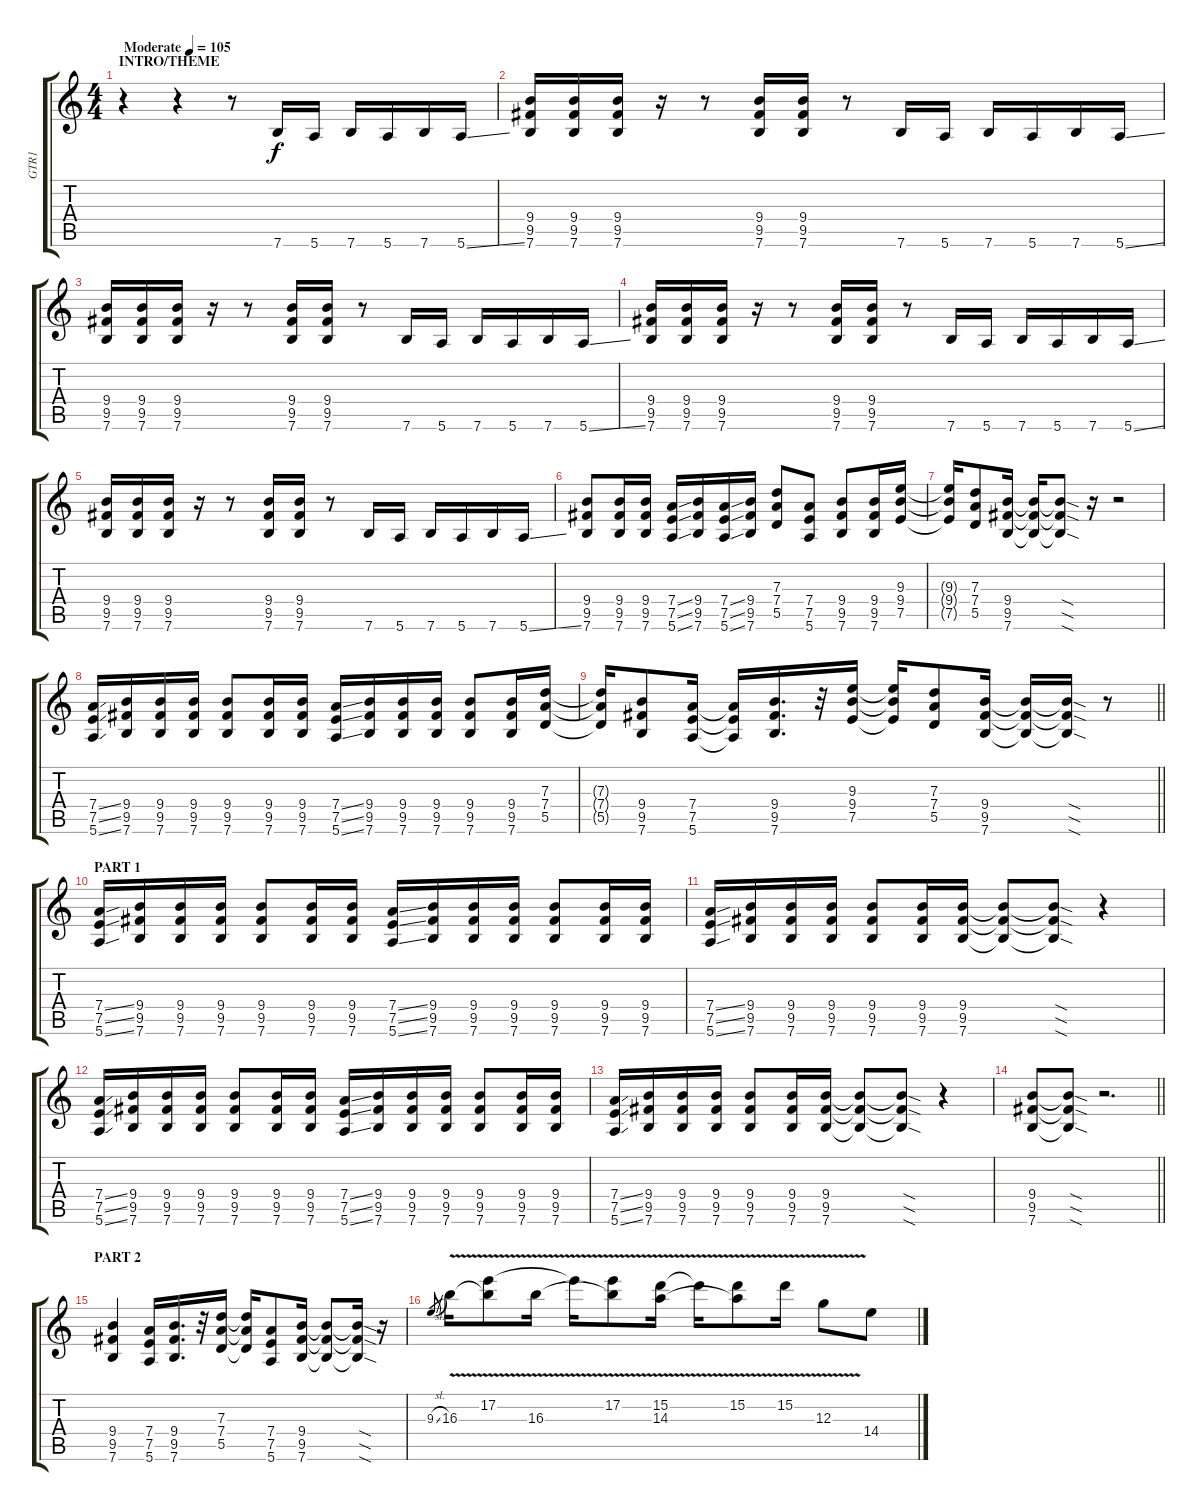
\track ("GTR1" "GTR1") {instrument distortionguitar}
\staff {score tabs}
\tuning (E4 B3 G3 D3 A2 E2) {hide}
\ts (4 4)
\section ("" "INTRO/THEME")
\tempo (105 "Moderate")
\clef g2
\ks c
r.4{dy f instrument distortionguitar} r.4 r.8 7.6.16 5.6.16 7.6.16 5.6.16 7.6.16 5.6{ss}.16 |
(9.4 9.5 7.6).16 (9.4 9.5 7.6).16 (9.4 9.5 7.6).16 r.16 r.8 (9.4 9.5 7.6).16 (9.4 9.5 7.6).16 r.8 7.6.16 5.6.16 7.6.16 5.6.16 7.6.16 5.6{ss}.16 |
(9.4 9.5 7.6).16 (9.4 9.5 7.6).16 (9.4 9.5 7.6).16 r.16 r.8 (9.4 9.5 7.6).16 (9.4 9.5 7.6).16 r.8 7.6.16 5.6.16 7.6.16 5.6.16 7.6.16 5.6{ss}.16 |
(9.4 9.5 7.6).16 (9.4 9.5 7.6).16 (9.4 9.5 7.6).16 r.16 r.8 (9.4 9.5 7.6).16 (9.4 9.5 7.6).16 r.8 7.6.16 5.6.16 7.6.16 5.6.16 7.6.16 5.6{ss}.16 |
(9.4 9.5 7.6).16 (9.4 9.5 7.6).16 (9.4 9.5 7.6).16 r.16 r.8 (9.4 9.5 7.6).16 (9.4 9.5 7.6).16 r.8 7.6.16 5.6.16 7.6.16 5.6.16 7.6.16 5.6{ss}.16 |
(9.4 9.5 7.6).8 (9.4 9.5 7.6).16 (9.4 9.5 7.6).16 (7.4{ss} 7.5{ss} 5.6{ss}).16 (9.4 9.5 7.6).16 (7.4{ss} 7.5{ss} 5.6{ss}).16 (9.4 9.5 7.6).16 (7.3 7.4 5.5).8 (7.4 7.5 5.6).8 (9.4 9.5 7.6).8 (9.4 9.5 7.6).16 (9.3 9.4 7.5).16 |
(9.3{t} 9.4{t} 7.5{t}).16 (7.3 7.4 5.5).8 (9.4 9.5 7.6).16 (9.4{t} 9.5{t} 7.6{t}).16 (9.4{sod t} 9.5{sod t} 7.6{sod t}).8 r.16 r.2 |
(7.4{ss} 7.5{ss} 5.6{ss}).16 (9.4 9.5 7.6).16 (9.4 9.5 7.6).16 (9.4 9.5 7.6).16 (9.4 9.5 7.6).8 (9.4 9.5 7.6).16 (9.4 9.5 7.6).16 (7.4{ss} 7.5{ss} 5.6{ss}).16 (9.4 9.5 7.6).16 (9.4 9.5 7.6).16 (9.4 9.5 7.6).16 (9.4 9.5 7.6).8 (9.4 9.5 7.6).16 (7.3 7.4 5.5).16 |
\barLineRight lightlight
(7.3{t} 7.4{t} 5.5{t}).16 (9.4 9.5 7.6).8 (7.4 7.5 5.6).16 (7.4{t} 7.5{t} 5.6{t}).16 (9.4 9.5 7.6).16{d} r.32 (9.3 9.4 7.5).16 (9.3{t} 9.4{t} 7.5{t}).16 (7.3 7.4 5.5).8 (9.4 9.5 7.6).16 (9.4{t} 9.5{t} 7.6{t}).16 (9.4{sod t} 9.5{sod t} 7.6{sod t}).16 r.8 |
\section ("" "PART 1")
(7.4{ss} 7.5{ss} 5.6{ss}).16 (9.4 9.5 7.6).16 (9.4 9.5 7.6).16 (9.4 9.5 7.6).16 (9.4 9.5 7.6).8 (9.4 9.5 7.6).16 (9.4 9.5 7.6).16 (7.4{ss} 7.5{ss} 5.6{ss}).16 (9.4 9.5 7.6).16 (9.4 9.5 7.6).16 (9.4 9.5 7.6).16 (9.4 9.5 7.6).8 (9.4 9.5 7.6).16 (9.4 9.5 7.6).16 |
(7.4{ss} 7.5{ss} 5.6{ss}).16 (9.4 9.5 7.6).16 (9.4 9.5 7.6).16 (9.4 9.5 7.6).16 (9.4 9.5 7.6).8 (9.4 9.5 7.6).16 (9.4 9.5 7.6).16 (9.4{t} 9.5{t} 7.6{t}).8 (9.4{sod t} 9.5{sod t} 7.6{sod t}).8 r.4 |
(7.4{ss} 7.5{ss} 5.6{ss}).16 (9.4 9.5 7.6).16 (9.4 9.5 7.6).16 (9.4 9.5 7.6).16 (9.4 9.5 7.6).8 (9.4 9.5 7.6).16 (9.4 9.5 7.6).16 (7.4{ss} 7.5{ss} 5.6{ss}).16 (9.4 9.5 7.6).16 (9.4 9.5 7.6).16 (9.4 9.5 7.6).16 (9.4 9.5 7.6).8 (9.4 9.5 7.6).16 (9.4 9.5 7.6).16 |
(7.4{ss} 7.5{ss} 5.6{ss}).16 (9.4 9.5 7.6).16 (9.4 9.5 7.6).16 (9.4 9.5 7.6).16 (9.4 9.5 7.6).8 (9.4 9.5 7.6).16 (9.4 9.5 7.6).16 (9.4{t} 9.5{t} 7.6{t}).8 (9.4{sod t} 9.5{sod t} 7.6{sod t}).8 r.4 |
\barLineRight lightlight
(9.4 9.5 7.6).8 (9.4{sod t} 9.5{sod t} 7.6{sod t}).8 r.2{d} |
\section ("" "PART 2")
(9.4 9.5 7.6).4 (7.4 7.5 5.6).16 (9.4 9.5 7.6).16{d} r.32 (7.3 7.4 5.5).16 (7.3{t} 7.4{t} 5.5{t}).16 (7.4 7.5 5.6).8 (9.4 9.5 7.6).16 (9.4{t} 9.5{t} 7.6{t}).8 (9.4{sod t} 9.5{sod t} 7.6{sod t}).16 r.16 |
9.3{sl}.8{gr} 16.3{v}.16 (17.2{v} 16.3{t}).8 16.3{v}.16 17.2{t}.16 (17.2{v} 16.3{t}).8 (15.2{v} 14.3{v}).16 15.2{t}.16 (15.2{v} 14.3{t}).8 15.2{v}.16 12.3{v}.8 14.4{ss}.8
